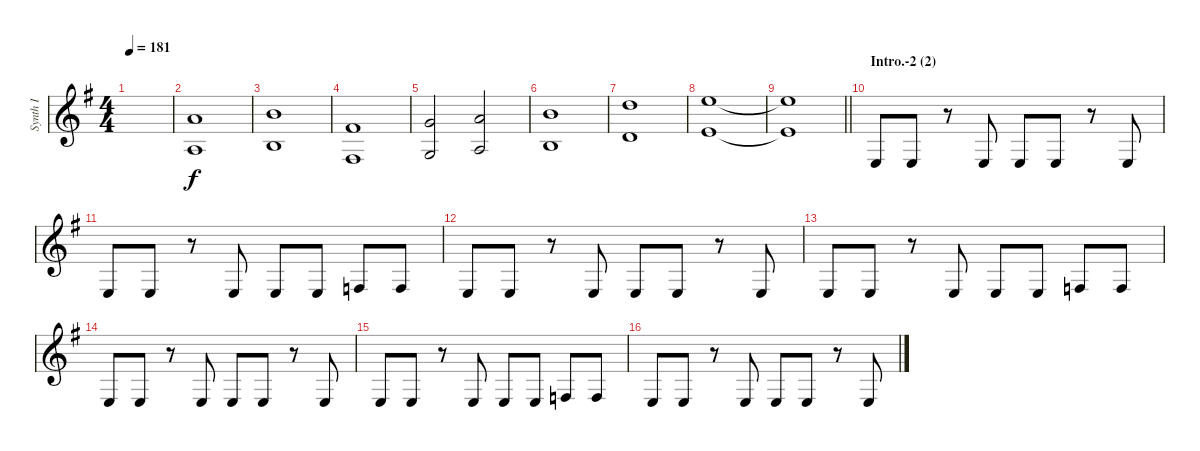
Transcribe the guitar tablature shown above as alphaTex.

\track ("Synth I" "Synth I") {instrument pad7halo}
\staff {score}
\tuning (E4 B3 G3 D3 A2 E2) {hide}
\ts (4 4)
\tempo 181
\clef g2
\ks g
|
(5.1 2.3).1 |
(7.1 0.2).1 |
(2.1 4.4).1 |
(3.1 0.3).2 (5.1 2.3).2 |
(7.1 0.2).1 |
(3.2 19.3).1 |
(12.1 5.2).1 |
\barLineRight lightlight
(12.1{t} 5.2{t}).1 |
\section ("" "Intro.-2 (2)")
0.6.8{ot 8vb volume 16 instrument pad7halo} 0.6.8{ot 8vb} r.8{ot 8vb} 0.6.8{ot 8vb} 0.6.8{ot 8vb} 0.6.8{ot 8vb} r.8{ot 8vb} 0.6.8{ot 8vb} |
0.6.8{ot 8vb} 0.6.8{ot 8vb} r.8{ot 8vb} 0.6.8{ot 8vb} 0.6.8{ot 8vb} 0.6.8{ot 8vb} 1.6.8{ot 8vb} 1.6.8{ot 8vb} |
0.6.8{ot 8vb} 0.6.8{ot 8vb} r.8{ot 8vb} 0.6.8{ot 8vb} 0.6.8{ot 8vb} 0.6.8{ot 8vb} r.8{ot 8vb} 0.6.8{ot 8vb} |
0.6.8{ot 8vb} 0.6.8{ot 8vb} r.8{ot 8vb} 0.6.8{ot 8vb} 0.6.8{ot 8vb} 0.6.8{ot 8vb} 1.6.8{ot 8vb} 1.6.8{ot 8vb} |
0.6.8{ot 8vb} 0.6.8{ot 8vb} r.8{ot 8vb} 0.6.8{ot 8vb} 0.6.8{ot 8vb} 0.6.8{ot 8vb} r.8{ot 8vb} 0.6.8{ot 8vb} |
0.6.8{ot 8vb} 0.6.8{ot 8vb} r.8{ot 8vb} 0.6.8{ot 8vb} 0.6.8{ot 8vb} 0.6.8{ot 8vb} 1.6.8{ot 8vb} 1.6.8{ot 8vb} |
0.6.8{ot 8vb} 0.6.8{ot 8vb} r.8{ot 8vb} 0.6.8{ot 8vb} 0.6.8{ot 8vb} 0.6.8{ot 8vb} r.8{ot 8vb} 0.6.8{ot 8vb}
